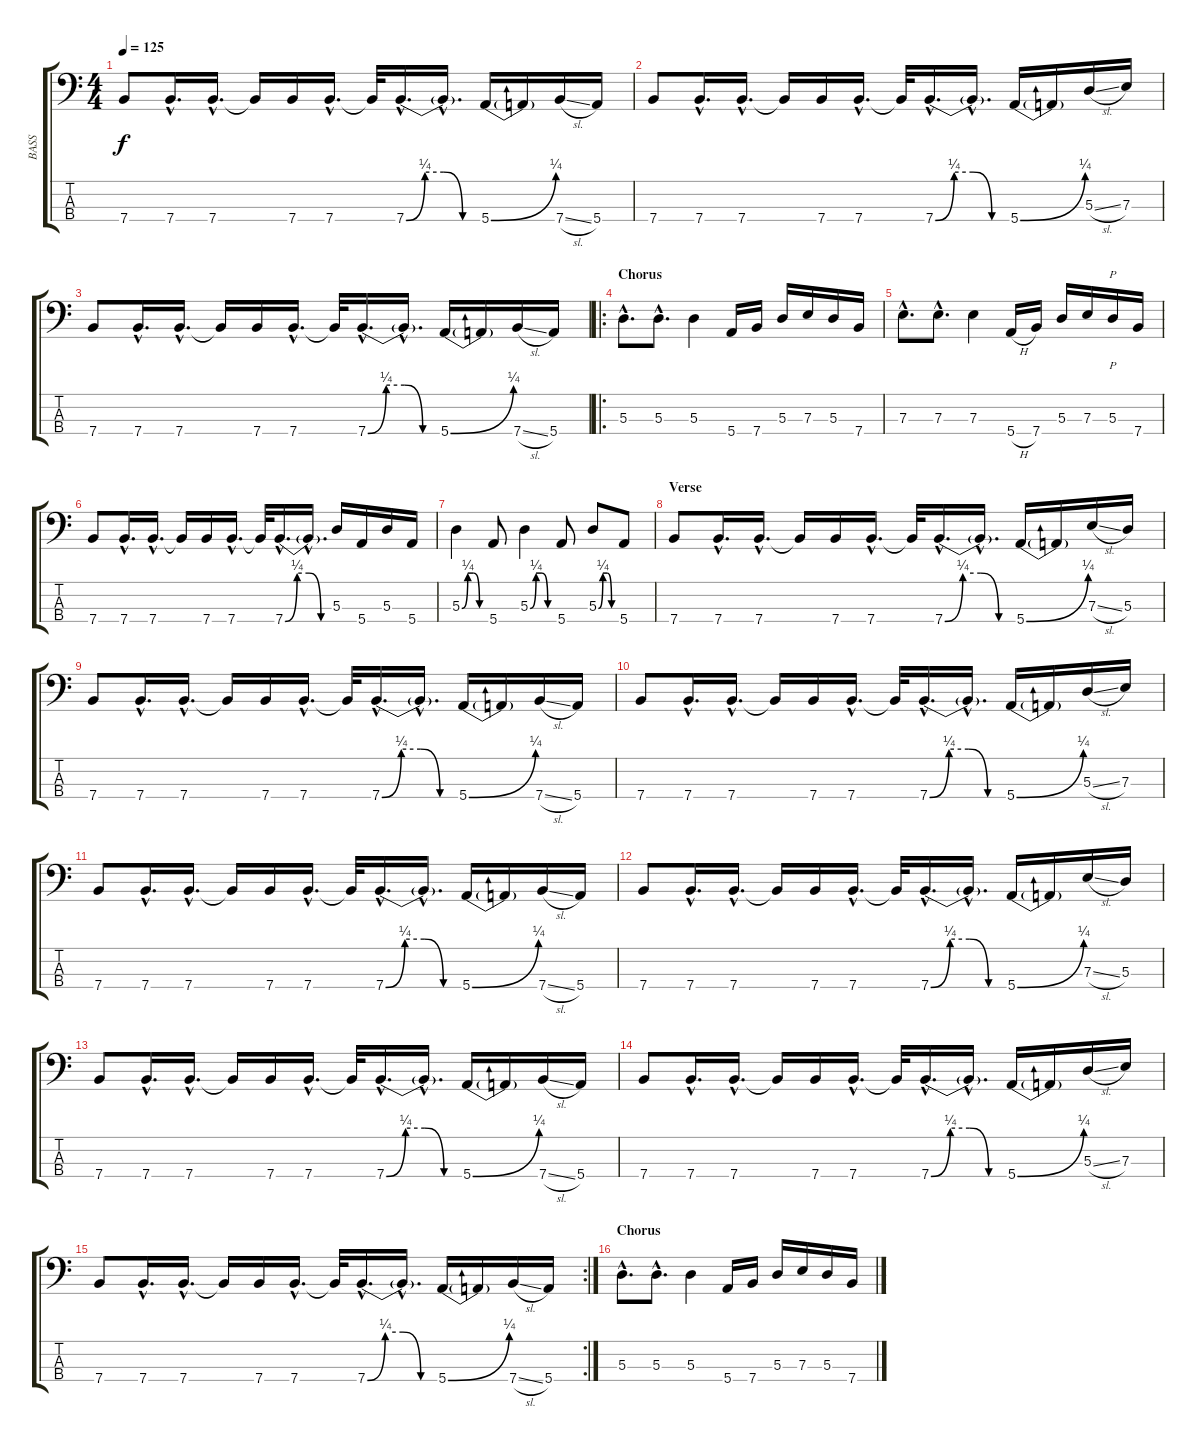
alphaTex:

\track ("BASS" "BASS") {instrument electricbassfinger}
\staff {score tabs}
\tuning (G2 D2 A1 E1) {hide}
\ts (4 4)
\tempo 125
\clef f4
\ks c
7.4.8{dy f} 7.4{hac}.16{d} 7.4{hac}.16{d} 7.4{t}.16 7.4.16 7.4{hac}.16{d} 7.4{t}.32 7.4{be (custom 0 0 15 1 30 1 45 0 60 0) hac}.16{d} 7.4{hac t}.16{d} 5.4{be (bend 0 0 60 1)}.16 5.4{t}.16 7.4{sl}.16 5.4.16 |
7.4.8 7.4{hac}.16{d} 7.4{hac}.16{d} 7.4{t}.16 7.4.16 7.4{hac}.16{d} 7.4{t}.32 7.4{be (custom 0 0 15 1 30 1 45 0 60 0) hac}.16{d} 7.4{hac t}.16{d} 5.4{be (bend 0 0 60 1)}.16 5.4{t}.16 5.3{sl}.16 7.3.16 |
7.4.8 7.4{hac}.16{d} 7.4{hac}.16{d} 7.4{t}.16 7.4.16 7.4{hac}.16{d} 7.4{t}.32 7.4{be (custom 0 0 15 1 30 1 45 0 60 0) hac}.16{d} 7.4{hac t}.16{d} 5.4{be (bend 0 0 60 1)}.16 5.4{t}.16 7.4{sl}.16 5.4.16 |
\ro
\section ("" "Chorus")
5.3{hac}.8{d instrument electricbasspick} 5.3{hac}.8{d} 5.3.4 5.4.16 7.4.16 5.3.16 7.3.16 5.3.16 7.4.16 |
7.3{hac}.8{d} 7.3{hac}.8{d} 7.3.4 5.4{h}.16 7.4.16 5.3.16 7.3.16 5.3.16{p} 7.4.16 |
7.4.8{instrument electricbassfinger} 7.4{hac}.16{d} 7.4{hac}.16{d} 7.4{t}.16 7.4.16 7.4{hac}.16{d} 7.4{t}.32 7.4{be (custom 0 0 15 1 30 1 45 0 60 0) hac}.16{d} 7.4{hac t}.16{d} 5.3.16 5.4.16 5.3.16 5.4.16 |
5.3{be (custom 0 0 15 1 30 1 45 0 60 0)}.4 5.4.8 5.3{be (custom 0 0 15 1 30 1 45 0 60 0)}.4 5.4.8 5.3{be (custom 0 0 15 1 30 1 45 0 60 0)}.8 5.4.8 |
\section ("" "Verse")
7.4.8 7.4{hac}.16{d} 7.4{hac}.16{d} 7.4{t}.16 7.4.16 7.4{hac}.16{d} 7.4{t}.32 7.4{be (custom 0 0 15 1 30 1 45 0 60 0) hac}.16{d} 7.4{hac t}.16{d} 5.4{be (bend 0 0 60 1)}.16 5.4{t}.16 7.3{sl}.16 5.3.16 |
7.4.8 7.4{hac}.16{d} 7.4{hac}.16{d} 7.4{t}.16 7.4.16 7.4{hac}.16{d} 7.4{t}.32 7.4{be (custom 0 0 15 1 30 1 45 0 60 0) hac}.16{d} 7.4{hac t}.16{d} 5.4{be (bend 0 0 60 1)}.16 5.4{t}.16 7.4{sl}.16 5.4.16 |
7.4.8 7.4{hac}.16{d} 7.4{hac}.16{d} 7.4{t}.16 7.4.16 7.4{hac}.16{d} 7.4{t}.32 7.4{be (custom 0 0 15 1 30 1 45 0 60 0) hac}.16{d} 7.4{hac t}.16{d} 5.4{be (bend 0 0 60 1)}.16 5.4{t}.16 5.3{sl}.16 7.3.16 |
7.4.8 7.4{hac}.16{d} 7.4{hac}.16{d} 7.4{t}.16 7.4.16 7.4{hac}.16{d} 7.4{t}.32 7.4{be (custom 0 0 15 1 30 1 45 0 60 0) hac}.16{d} 7.4{hac t}.16{d} 5.4{be (bend 0 0 60 1)}.16 5.4{t}.16 7.4{sl}.16 5.4.16 |
7.4.8 7.4{hac}.16{d} 7.4{hac}.16{d} 7.4{t}.16 7.4.16 7.4{hac}.16{d} 7.4{t}.32 7.4{be (custom 0 0 15 1 30 1 45 0 60 0) hac}.16{d} 7.4{hac t}.16{d} 5.4{be (bend 0 0 60 1)}.16 5.4{t}.16 7.3{sl}.16 5.3.16 |
7.4.8 7.4{hac}.16{d} 7.4{hac}.16{d} 7.4{t}.16 7.4.16 7.4{hac}.16{d} 7.4{t}.32 7.4{be (custom 0 0 15 1 30 1 45 0 60 0) hac}.16{d} 7.4{hac t}.16{d} 5.4{be (bend 0 0 60 1)}.16 5.4{t}.16 7.4{sl}.16 5.4.16 |
7.4.8 7.4{hac}.16{d} 7.4{hac}.16{d} 7.4{t}.16 7.4.16 7.4{hac}.16{d} 7.4{t}.32 7.4{be (custom 0 0 15 1 30 1 45 0 60 0) hac}.16{d} 7.4{hac t}.16{d} 5.4{be (bend 0 0 60 1)}.16 5.4{t}.16 5.3{sl}.16 7.3.16 |
\rc 2
7.4.8 7.4{hac}.16{d} 7.4{hac}.16{d} 7.4{t}.16 7.4.16 7.4{hac}.16{d} 7.4{t}.32 7.4{be (custom 0 0 15 1 30 1 45 0 60 0) hac}.16{d} 7.4{hac t}.16{d} 5.4{be (bend 0 0 60 1)}.16 5.4{t}.16 7.4{sl}.16 5.4.16 |
\section ("" "Chorus")
5.3{hac}.8{d instrument electricbasspick} 5.3{hac}.8{d} 5.3.4 5.4.16 7.4.16 5.3.16 7.3.16 5.3.16 7.4.16
